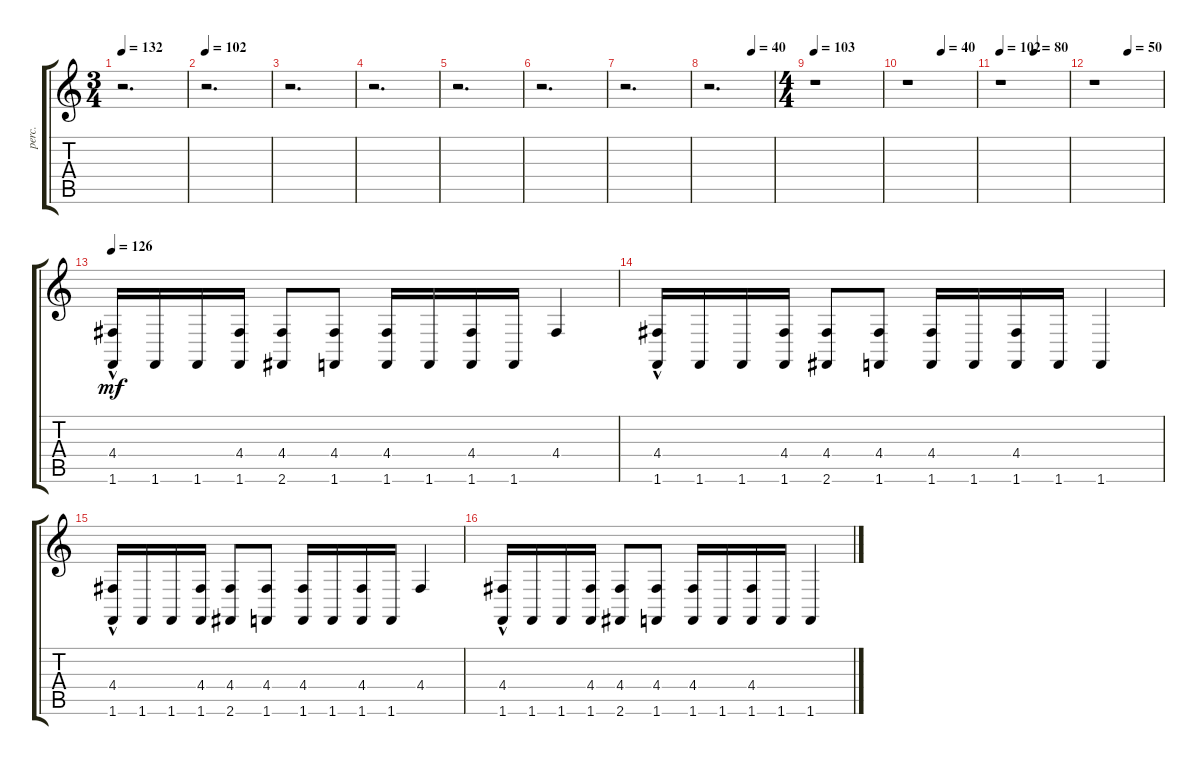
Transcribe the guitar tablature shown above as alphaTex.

\track ("perc." "perc.") {instrument acousticgrandpiano}
\staff {score tabs}
\tuning (E4 B3 G3 D3 A2 E2) {hide}
\ts (3 4)
\tempo 132
\clef g2
\ks c
r.2{d dy mf} |
\tempo 102
r.2{d} |
r.2{d} |
r.2{d} |
r.2{d} |
r.2{d} |
r.2{d} |
\tempo (40 0.6666666666666666)
r.2{d} |
\ts (4 4)
\tempo 103
r.1 |
\tempo (40 0.5)
r.1 |
\tempo 102
\tempo (80 0.5)
r.1 |
\tempo (50 0.5)
r.1 |
\tempo 126
(4.4{hac} 1.6).16 1.6.16 1.6.16 (4.4 1.6).16 (4.4 2.6).8 (4.4 1.6).8 (4.4 1.6).16 1.6.16 (4.4 1.6).16 1.6.16 4.4.4 |
(4.4{hac} 1.6).16 1.6.16 1.6.16 (4.4 1.6).16 (4.4 2.6).8 (4.4 1.6).8 (4.4 1.6).16 1.6.16 (4.4 1.6).16 1.6.16 1.6.4 |
(4.4{hac} 1.6).16 1.6.16 1.6.16 (4.4 1.6).16 (4.4 2.6).8 (4.4 1.6).8 (4.4 1.6).16 1.6.16 (4.4 1.6).16 1.6.16 4.4.4 |
(4.4{hac} 1.6).16 1.6.16 1.6.16 (4.4 1.6).16 (4.4 2.6).8 (4.4 1.6).8 (4.4 1.6).16 1.6.16 (4.4 1.6).16 1.6.16 1.6.4
